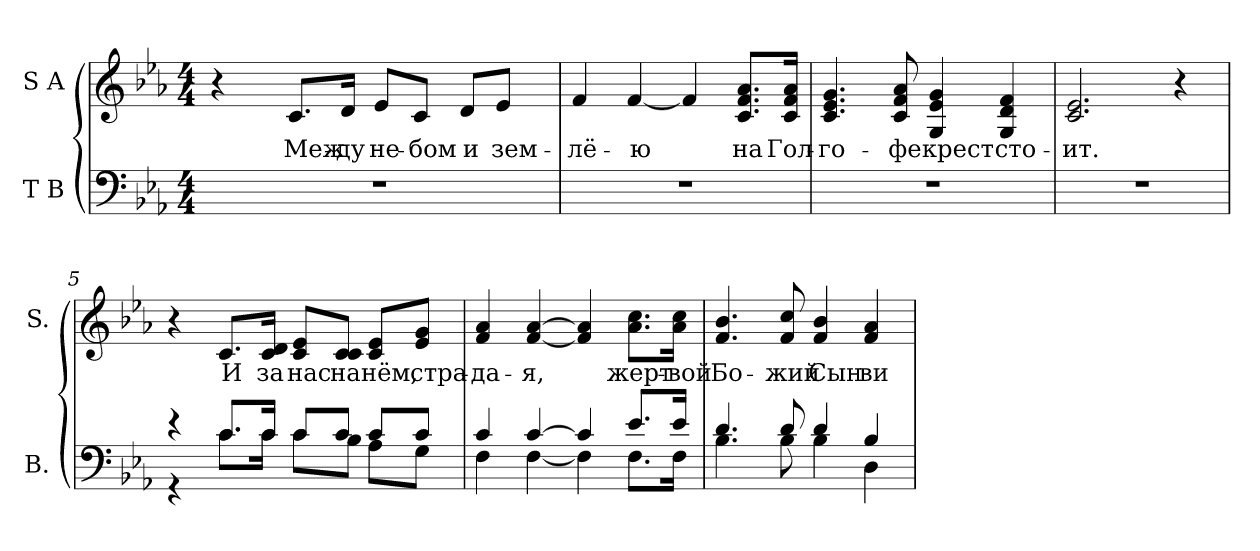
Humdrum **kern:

**kern	**kern	**text
*part2	*part1	*part1
*staff2	*staff1	*staff1
*I"T B	*I"S A	*
*I'B.	*I'S.	*
!!LO:PB:g=z
*clefF4	*clefG2	*
*k[b-e-a-]	*k[b-e-a-]	*
*c:	*c:	*
*M4/4	*M4/4	*
=1	=1	=1
*	*^	*
1r	4r	8ryy	.
.	.	256..ryy	.
*	*MM74	*	*
.	.	2ryy	.
!	!	!	!LO:LY:b:color=#000000
.	8.ci/L	.	Меж-
!	!	!	!LO:LY:b:color=#000000
.	16di/Jk	.	-ду
!	!	!	!LO:LY:b:color=#000000
.	8e-i/L	.	не-
!	!	!	!LO:LY:b:color=#000000
.	8ci/J	.	-бом
.	.	4ryy	.
!	!	!	!LO:LY:b:color=#000000
.	8di/L	.	и
!	!	!	!LO:LY:b:color=#000000
.	8e-i/J	.	зем-
.	.	16ryy	.
.	.	32ryy	.
.	.	64ryy	.
.	.	128ryy	.
.	.	1024ryy	.
*	*v	*v	*
=2	=2	=2
*	*^	*
!	!	!	!LO:LY:b:color=#000000
*	*v	*v	*
1r	4fi/	-лё-
!	!	!LO:LY:b:color=#000000
.	[<4fi/	-ю
.	4fi/]	.
!	!	!LO:LY:b:color=#000000
.	8.ci/ 8.fi/ 8.a-i/L	на
!	!	!LO:LY:b:color=#000000
.	16ci/ 16fi/ 16a-i/Jk	Гол-
=3	=3	=3
!	!	!LO:LY:b:color=#000000
1r	4.ci/ 4.e-i 4.gi	-го-
!	!	!LO:LY:b:color=#000000
.	8ci/ 8fi 8a-i	-фе
!	!	!LO:LY:b:color=#000000
.	4Gi/ 4e-i 4gi	крест
!	!	!LO:LY:b:color=#000000
.	4Gi/ 4di 4fi	сто-
=4	=4	=4
!	!	!LO:LY:b:color=#000000
1r	2.ci/ 2.e-i	-ит.
.	4r	.
!!LO:LB:g=z
=5	=5	=5
*^	*	*
4r	4r	4r	.
!	!	!	!LO:LY:b:color=#000000
8.ci/L	8.ci\L	8.ci/L	И
!	!	!	!LO:LY:b:color=#000000
16ci/Jk	16ci\Jk	16ci/ 16di/Jk	за
!	!	!	!LO:LY:b:color=#000000
8ci/L	8ci\L	8ci/ 8e-i/L	нас
!	!	!	!LO:LY:b:color=#000000
8ci/J	8B-i\J	8ci/ 8ci/J	на
!	!	!	!LO:LY:b:color=#000000
8ci/L	8A-i\L	8ci/ 8e-i/L	нём,
!	!	!	!LO:LY:b:color=#000000
8ci/J	8Gi\J	8e-i/ 8gi/J	стра-
=6	=6	=6	=6
!	!	!	!LO:LY:b:color=#000000
4ci/	4Fi\	4fi/ 4a-i	-да-
!	!	!	!LO:LY:b:color=#000000
[>4ci/	[<4Fi\	[<4fi/ [>4a-i	-я,
4ci/]	4Fi\]	4fi/] 4a-i]	.
!	!	!	!LO:LY:b:color=#000000
8.e-i/L	8.Fi\L	8.a-i\ 8.cci\L	жерт-
!	!	!	!LO:LY:b:color=#000000
16e-i/Jk	16Fi\Jk	16a-i\ 16cci\Jk	-вой
=7	=7	=7	=7
!	!	!	!LO:LY:b:color=#000000
4.di/	4.B-i\	4.fi/ 4.b-i	Бо-
!	!	!	!LO:LY:b:color=#000000
8di/	8B-i\	8fi/ 8cci	-жий
!	!	!	!LO:LY:b:color=#000000
4di/	4B-i\	4fi/ 4b-i	Сын
!	!	!	!LO:LY:b:color=#000000
4B-i/	4Di\	4fi/ 4a-i	ви-
*v	*v	*	*
=	=	=
*-	*-	*-
